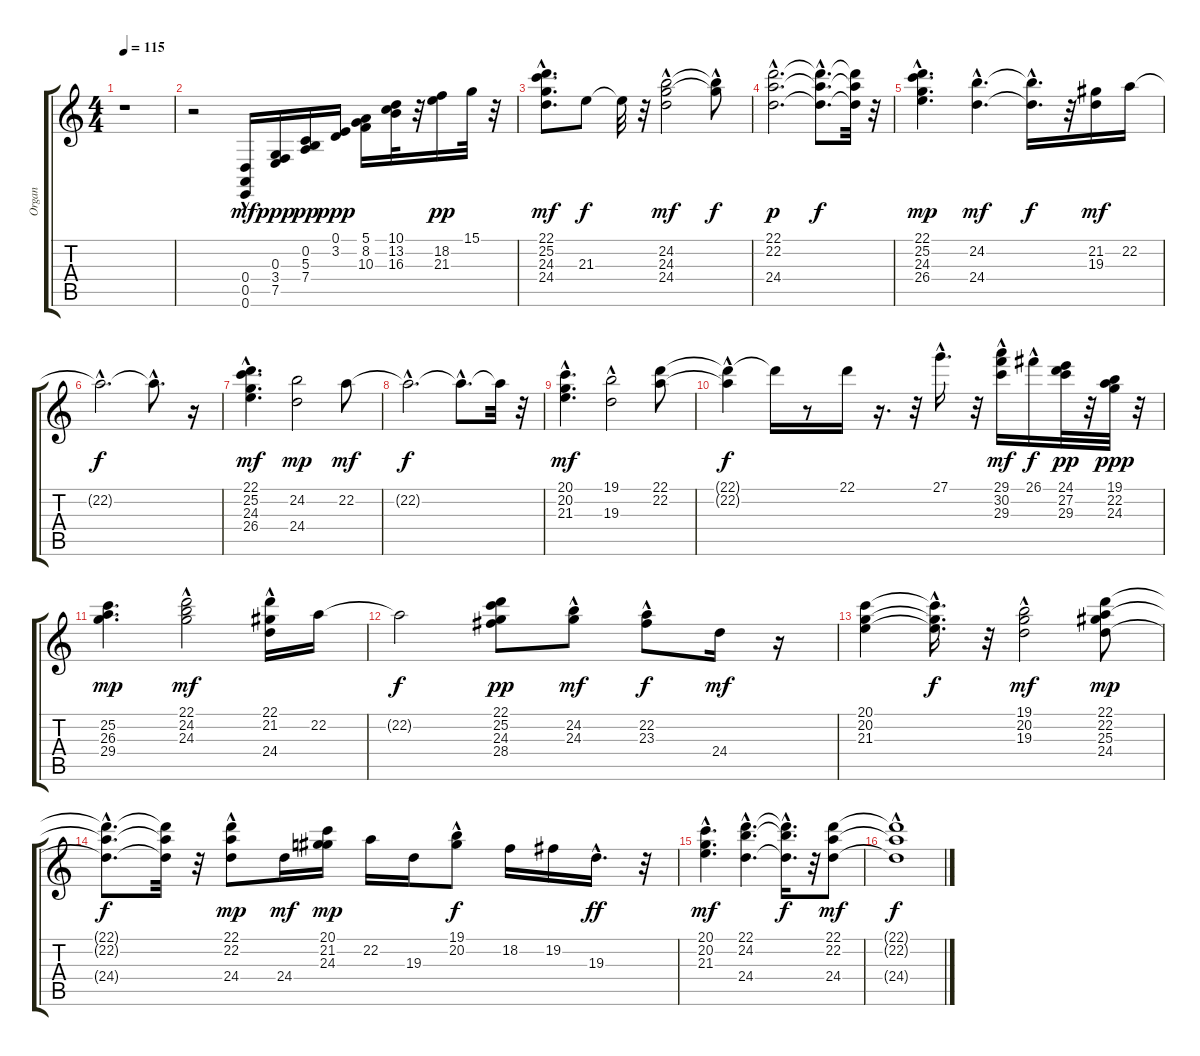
\track ("Organ" "Organ") {instrument rockorgan}
\staff {score tabs}
\tuning (E4 B3 G3 D3 A2 E2) {hide}
\ts (4 4)
\tempo 115
\clef g2
\ks c
r.1{dy f} |
r.2 (0.4{hac} 0.5 0.6).16{dy mf} (0.3 3.4 7.5).16{dy ppp} (0.2 5.3 7.4).16{dy pp} (0.1 3.2).16{dy ppp} (5.1 8.2 10.3).16 (10.1 13.2 16.3).32 r.32 (18.2 21.3).16{dy pp} 15.1.32 r.32 |
(22.1{hac} 25.2 24.3{hac} 24.4).8{d dy mf} 21.3.8{dy f} 21.3{t}.32 r.32 (24.2 24.3 24.4{hac}).2{dy mf} (24.2{hac t} 24.3{t}).8{dy f} |
(22.1{hac} 22.2{hac} 24.4{hac}).2{d dy p} (22.1{hac t} 22.2{hac t} 24.4{hac t}).8{d dy f} (22.1{t} 22.2{t} 24.4{t}).32 r.32 |
(22.1{hac} 25.2{hac} 24.3{hac} 26.4{hac}).4{d dy mp} (24.2{hac} 24.4{hac}).4{d dy mf} (24.2{hac t} 24.4{t}).16{d dy f} r.32 (21.2 19.3).16{dy mf} 22.2.16 |
22.2{hac t}.2{d dy f} 22.2{hac t}.8{d} r.16 |
(22.1 25.2 24.3{hac} 26.4).4{d dy mf} (24.2 24.4).2{dy mp} 22.2.8{dy mf} |
22.2{hac t}.2{d dy f} 22.2{hac t}.8{d} 22.2{t}.32 r.32 |
(20.1{hac} 20.2{hac} 21.3).4{d dy mf} (19.1 19.3{hac}).2 (22.1 22.2).8 |
(22.1{t} 22.2{hac t}).4{dy f} 22.1{t}.16 r.8 22.1.16 r.16{d} r.32 27.1{hac}.16{d} r.32 (29.1{hac} 30.2 29.3).16{dy mf} 26.1{hac}.16{dy f} (24.1 27.2 29.3).32{dy pp} r.32 (19.1 22.2 24.3).32{dy ppp} r.32 |
(25.2 26.3 29.4).4{d dy mp} (22.1{hac} 24.2 24.3{hac}).2{dy mf} (22.1 21.2 24.4{hac}).16 22.2.16 |
22.2{t}.2{dy f} (22.1 25.2 24.3 28.4).8{dy pp} (24.2 24.3{hac}).8{dy mf} (22.2{hac} 23.3{hac}).8{dy f} 24.4.16{dy mf} r.16 |
(20.1 20.2 21.3).4 (20.1{hac t} 20.2{hac t} 21.3{t}).16{d dy f} r.32 (19.1 20.2 19.3{hac}).2{dy mf} (22.1 22.2 25.3 24.4).8{dy mp} |
(22.1{hac t} 22.2{hac t} 24.4{hac t}).8{d dy f} (22.1{t} 22.2{t} 24.4{t}).32 r.32 (22.1{hac} 22.2 24.4).8{dy mp} 24.4.16{dy mf} (20.1 21.2 24.3).16{dy mp} 22.2.16 19.3.16 (19.1{hac} 20.2{hac}).8{dy f} 18.2.16 19.2.16 19.3{hac}.16{d dy ff} r.32 |
(20.1{hac} 20.2{hac} 21.3).4{d dy mf} (22.1{hac} 24.2{hac} 24.4{hac}).4{d} (22.1{hac t} 24.2{hac t} 24.4{hac t}).16{d dy f} r.32 (22.1 22.2 24.4).8{dy mf} |
(22.1{t} 22.2{hac t} 24.4{hac t}).1{dy f}
